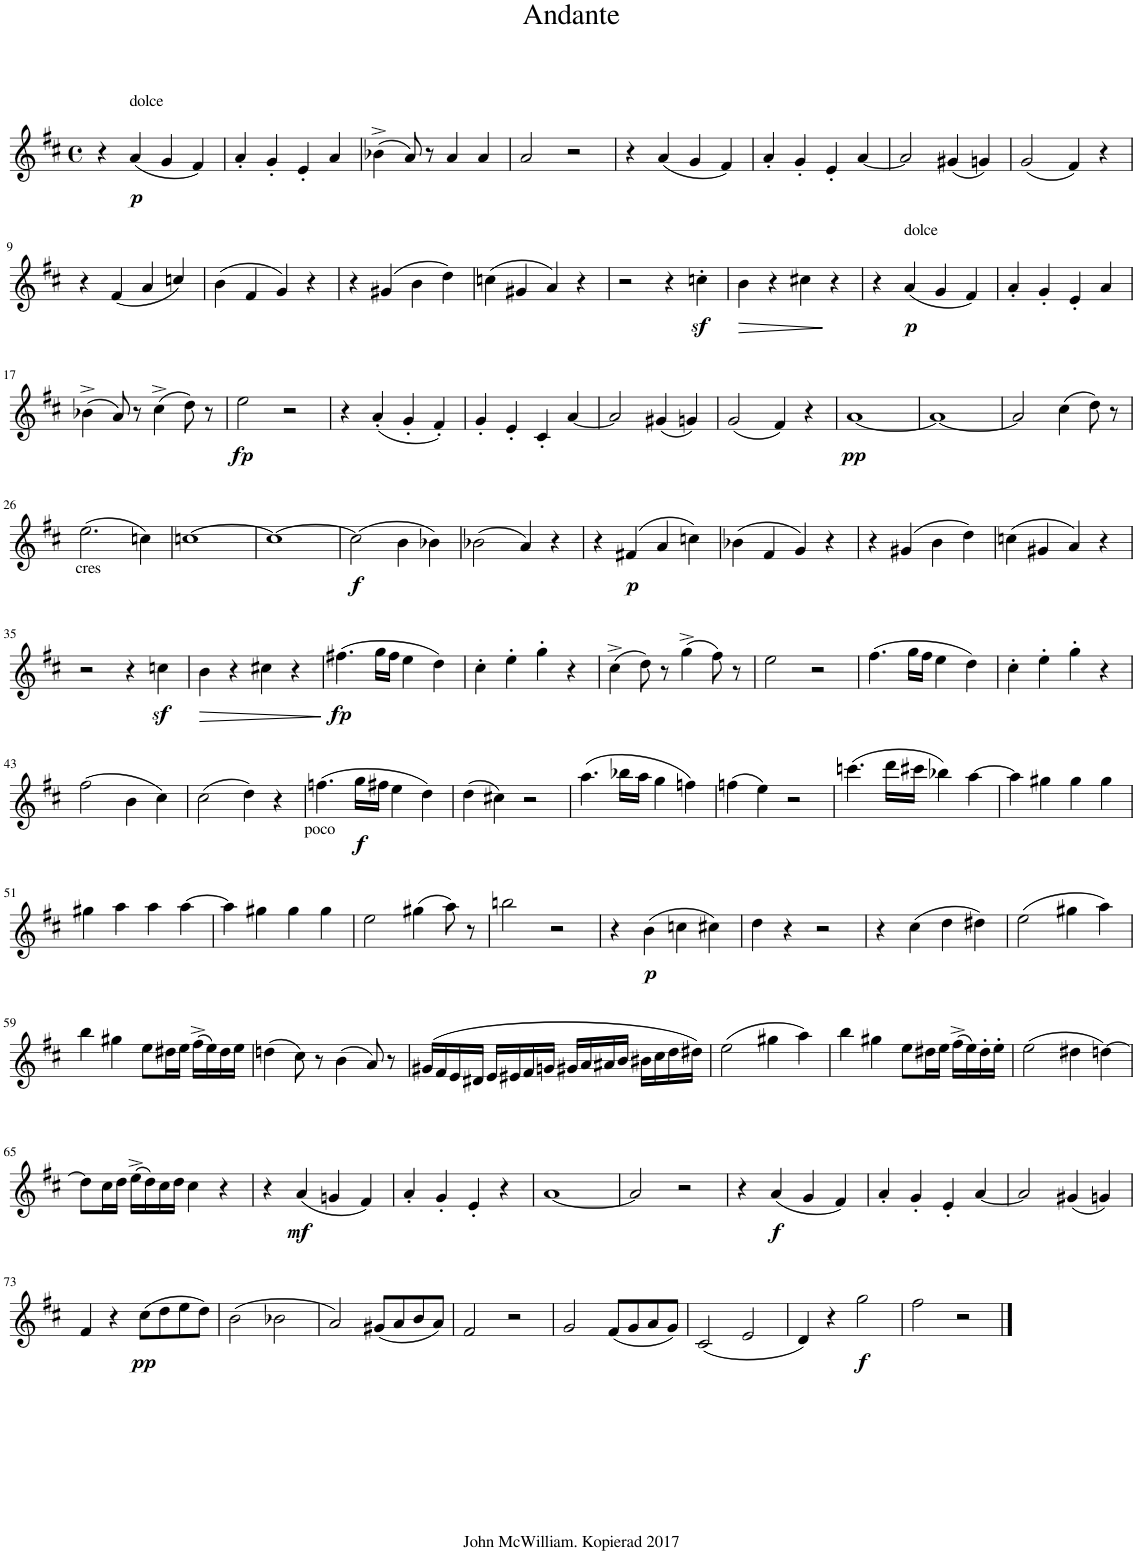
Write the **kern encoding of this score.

**kern	**dynam
*part1	*part1
*staff1	*staff1
*I"Piano	*
*I'Pno.	*
*clefG2	*
*k[f#c#]	*
*M4/4	*
*met(c)	*
=1	=1
4r	.
!LO:TX:a:t=dolce	!
!	!LO:DY:b
(4a/	p
4g/	.
4f#/)	.
=2	=2
4a'/	.
4g'/	.
4e'/	.
4a/	.
=3	=3
(4b-X^\	.
8a/)	.
8r	.
4a/	.
4a/	.
=4	=4
2a/	.
2r	.
=5	=5
4r	.
(4a/	.
4g/	.
4f#/)	.
=6	=6
4a'/	.
4g'/	.
4e'/	.
[4a/	.
=7	=7
2a/]	.
(4g#X/	.
4gn/)	.
=8	=8
(2g/	.
4f#/)	.
4r	.
!!LO:LB:g=z
=9	=9
4r	.
(4f#/	.
4a/	.
4ccn/)	.
=10	=10
(4b\	.
4f#/	.
4g/)	.
4r	.
=11	=11
4r	.
(4g#X/	.
4b\	.
4dd\)	.
=12	=12
(4ccn\	.
4g#X/	.
4a/)	.
4r	.
=13	=13
2r	.
4r	.
4ccnz<'\	.
=14	=14
!	!LO:HP:b
4b\	>
4r	.
4cc#X\	.
4r	.
.	]
=15	=15
4r	.
!LO:TX:a:t=dolce	!
!	!LO:DY:b
(4a/	p
4g/	.
4f#/)	.
=16	=16
4a'/	.
4g'/	.
4e'/	.
4a/	.
!!LO:LB:g=z
=17	=17
(4b-X^\	.
8a/)	.
8r	.
(4cc#^\	.
8dd\)	.
8r	.
=18	=18
!	!LO:DY:b
2ee\	fp
2r	.
=19	=19
4r	.
(4a'/	.
4g'/	.
4f#'/)	.
=20	=20
4g'/	.
4e'/	.
4c#'/	.
[4a/	.
=21	=21
2a/]	.
(4g#X/	.
4gn/)	.
=22	=22
(2g/	.
4f#/)	.
4r	.
=23	=23
!	!LO:DY:b
[1a	pp
=24	=24
1a_	.
=25	=25
2a/]	.
(4cc#\	.
8dd\)	.
8r	.
!!LO:LB:g=z
=26	=26
!LO:TX:b:t=cres	!
(2.ee\	.
4ccn\)	.
=27	=27
[1ccn	.
=28	=28
1cc_	.
=29	=29
!	!LO:DY:b
(2cc\]	f
4b\	.
4b-X\)	.
=30	=30
(2b-X\	.
4a/)	.
4r	.
=31	=31
4r	.
!	!LO:DY:b
(4f#X/	p
4a/	.
4ccn\)	.
=32	=32
(4b-X\	.
4f#/	.
4g/)	.
4r	.
=33	=33
4r	.
(4g#X/	.
4b\	.
4dd\)	.
=34	=34
(4ccn\	.
4g#X/	.
4a/)	.
4r	.
!!LO:LB:g=z
=35	=35
2r	.
4r	.
4ccnz<\	.
=36	=36
!	!LO:HP:b
4b\	>
4r	.
4cc#X\	.
4r	.
.	]
=37	=37
!	!LO:DY:b
(4.ff#X\	fp
16gg\LL	.
16ff#\JJ	.
4ee\	.
4dd\)	.
=38	=38
4cc#'\	.
4ee'\	.
4gg'\	.
4r	.
=39	=39
(4cc#^\	.
8dd\)	.
8r	.
(4gg^\	.
8ff#\)	.
8r	.
=40	=40
2ee\	.
2r	.
=41	=41
(4.ff#\	.
16gg\LL	.
16ff#\JJ	.
4ee\	.
4dd\)	.
=42	=42
4cc#'\	.
4ee'\	.
4gg'\	.
4r	.
!!LO:LB:g=z
=43	=43
(2ff#\	.
4b\	.
4cc#\)	.
=44	=44
(2cc#\	.
4dd\)	.
4r	.
=45	=45
!LO:TX:b:t=poco	!
(4.ffn\	.
!	!LO:DY:b
16gg\LL	f
16ff#X\JJ	.
4ee\	.
4dd\)	.
=46	=46
(4dd\	.
4cc#X\)	.
2r	.
=47	=47
(4.aa\	.
16bb-X\LL	.
16aa\JJ	.
4gg\	.
4ffn\)	.
=48	=48
(4ffn\	.
4ee\)	.
2r	.
=49	=49
(4.cccn\	.
16ddd\LL	.
16ccc#X\JJ	.
4bb-X\)	.
[4aa\	.
=50	=50
4aa\]	.
4gg#X\	.
4gg#\	.
4gg#\	.
!!LO:LB:g=z
=51	=51
4gg#X\	.
4aa\	.
4aa\	.
[4aa\	.
=52	=52
4aa\]	.
4gg#X\	.
4gg#\	.
4gg#\	.
=53	=53
2ee\	.
(4gg#X\	.
8aa\)	.
8r	.
=54	=54
2bbn\	.
2r	.
=55	=55
4r	.
!	!LO:DY:b
(4b\	p
4ccn\	.
4cc#X\)	.
=56	=56
4dd\	.
4r	.
2r	.
=57	=57
4r	.
(4cc#\	.
4dd\	.
4dd#X\)	.
=58	=58
(2ee\	.
4gg#X\	.
4aa\)	.
!!LO:LB:g=z
=59	=59
4bb\	.
4gg#X\	.
8ee\L	.
16dd#X\L	.
16ee\JJ	.
(16ff#^\LL	.
16ee\)	.
16dd#\	.
16ee\JJ	.
=60	=60
(4ddn\	.
8cc#\)	.
8r	.
(4b\	.
8a/)	.
8r	.
=61	=61
(16g#X/LL	.
16f#/	.
16e/	.
16d#X/JJ	.
16e/LL	.
16e#X/	.
16f#/	.
16gn/JJ	.
16g#X/LL	.
16a/	.
16a#X/	.
16b/JJ	.
16b#X\LL	.
16cc#\	.
16dd\	.
16dd#X\JJ)	.
=62	=62
(2ee\	.
4gg#X\	.
4aa\)	.
=63	=63
4bb\	.
4gg#X\	.
8ee\L	.
16dd#X\L	.
16ee\JJ	.
(16ff#^\LL	.
16ee\)	.
16dd#'\	.
16ee'\JJ	.
=64	=64
(2ee\	.
4dd#X\	.
[4ddn\)	.
!!LO:LB:g=z
=65	=65
8dd\L]	.
16cc#\L	.
16dd\JJ	.
(16ee^\LL	.
16dd\)	.
16cc#\	.
16dd\JJ	.
4cc#\	.
4r	.
=66	=66
4r	.
!	!LO:DY:b
(4a/	mf
4gn/	.
4f#/)	.
=67	=67
4a'/	.
4g'/	.
4e'/	.
4r	.
=68	=68
[1a	.
=69	=69
2a/]	.
2r	.
=70	=70
4r	.
!	!LO:DY:b
(4a/	f
4g/	.
4f#/)	.
=71	=71
4a'/	.
4g'/	.
4e'/	.
[4a/	.
=72	=72
2a/]	.
(4g#X/	.
4gn/)	.
!!LO:LB:g=z
=73	=73
4f#/	.
4r	.
!	!LO:DY:b
(8cc#\L	pp
8dd\	.
8ee\	.
8dd\J)	.
=74	=74
(2b\	.
2b-X\	.
=75	=75
2a/)	.
(8g#X/L	.
8a/	.
8b/	.
8a/J)	.
=76	=76
2f#/	.
2r	.
=77	=77
2g/	.
(8f#/L	.
8g/	.
8a/	.
8g/J)	.
=78	=78
(2c#/	.
2e/	.
=79	=79
4d/)	.
4r	.
!	!LO:DY:b
2gg\	f
=80	=80
2ff#\	.
2r	.
==	==
*-	*-
